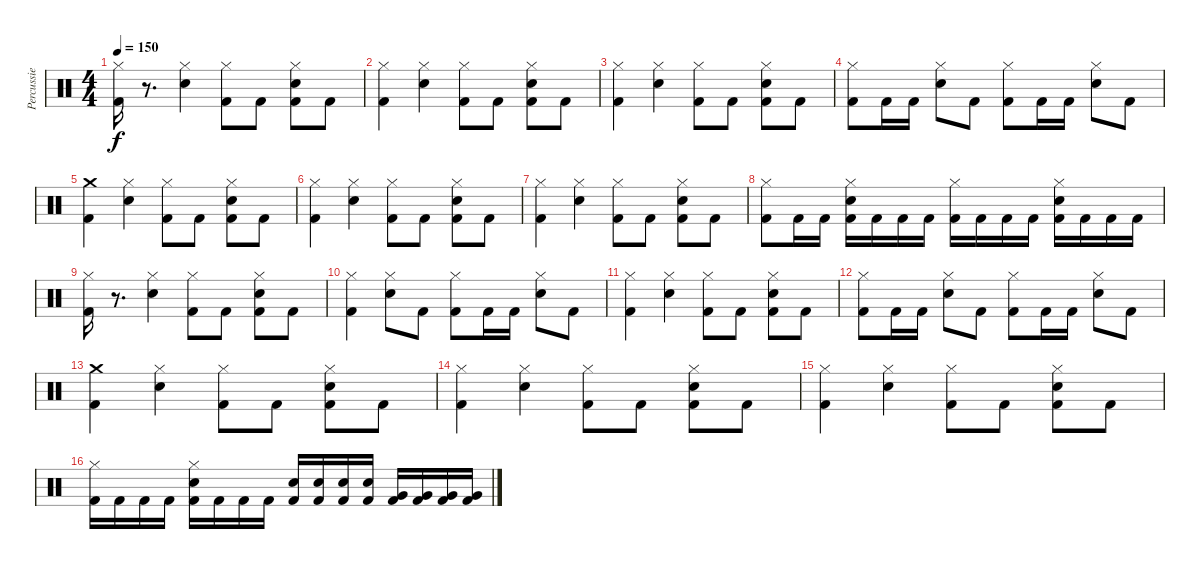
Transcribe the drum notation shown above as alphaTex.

\track ("Percussie" "Percussie") {instrument percussion}
\staff {score}
\articulation defaults
\ts (4 4)
\tempo 150
\clef neutral
\ks c
("Hi-Hat (closed)" "Kick (hit) 2").16{dy f} r.8{d} ("Electric Snare (hit)" "Hi-Hat (closed)").4 ("Hi-Hat (closed)" "Kick (hit) 2").8 "Kick (hit) 2".8 ("Electric Snare (hit)" "Hi-Hat (closed)" "Kick (hit) 2").8 "Kick (hit) 2".8 |
("Hi-Hat (closed)" "Kick (hit) 2").4 ("Electric Snare (hit)" "Hi-Hat (closed)").4 ("Hi-Hat (closed)" "Kick (hit) 2").8 "Kick (hit) 2".8 ("Electric Snare (hit)" "Hi-Hat (closed)" "Kick (hit) 2").8 "Kick (hit) 2".8 |
("Hi-Hat (closed)" "Kick (hit) 2").4 ("Electric Snare (hit)" "Hi-Hat (closed)").4 ("Hi-Hat (closed)" "Kick (hit) 2").8 "Kick (hit) 2".8 ("Electric Snare (hit)" "Hi-Hat (closed)" "Kick (hit) 2").8 "Kick (hit) 2".8 |
("Hi-Hat (closed)" "Kick (hit) 2").8 "Kick (hit) 2".16 "Kick (hit) 2".16 ("Electric Snare (hit)" "Hi-Hat (closed)").8 "Kick (hit) 2".8 ("Hi-Hat (closed)" "Kick (hit) 2").8 "Kick (hit) 2".16 "Kick (hit) 2".16 ("Electric Snare (hit)" "Hi-Hat (closed)").8 "Kick (hit) 2".8 |
("Crash medium (hit)" "Kick (hit) 2").4 ("Electric Snare (hit)" "Hi-Hat (closed)").4 ("Hi-Hat (closed)" "Kick (hit) 2").8 "Kick (hit) 2".8 ("Electric Snare (hit)" "Hi-Hat (closed)" "Kick (hit) 2").8 "Kick (hit) 2".8 |
("Hi-Hat (closed)" "Kick (hit) 2").4 ("Electric Snare (hit)" "Hi-Hat (closed)").4 ("Hi-Hat (closed)" "Kick (hit) 2").8 "Kick (hit) 2".8 ("Electric Snare (hit)" "Hi-Hat (closed)" "Kick (hit) 2").8 "Kick (hit) 2".8 |
("Hi-Hat (closed)" "Kick (hit) 2").4 ("Electric Snare (hit)" "Hi-Hat (closed)").4 ("Hi-Hat (closed)" "Kick (hit) 2").8 "Kick (hit) 2".8 ("Electric Snare (hit)" "Hi-Hat (closed)" "Kick (hit) 2").8 "Kick (hit) 2".8 |
("Hi-Hat (closed)" "Kick (hit) 2").8 "Kick (hit) 2".16 "Kick (hit) 2".16 ("Electric Snare (hit)" "Hi-Hat (closed)" "Kick (hit) 2").16 "Kick (hit) 2".16 "Kick (hit) 2".16 "Kick (hit) 2".16 ("Hi-Hat (closed)" "Kick (hit) 2").16 "Kick (hit) 2".16 "Kick (hit) 2".16 "Kick (hit) 2".16 ("Electric Snare (hit)" "Hi-Hat (closed)" "Kick (hit) 2").16 "Kick (hit) 2".16 "Kick (hit) 2".16 "Kick (hit) 2".16 |
("Hi-Hat (closed)" "Kick (hit) 2").16 r.8{d} ("Electric Snare (hit)" "Hi-Hat (closed)").4 ("Hi-Hat (closed)" "Kick (hit) 2").8 "Kick (hit) 2".8 ("Electric Snare (hit)" "Hi-Hat (closed)" "Kick (hit) 2").8 "Kick (hit) 2".8 |
("Hi-Hat (closed)" "Kick (hit) 2").4 ("Electric Snare (hit)" "Hi-Hat (closed)").8 "Kick (hit) 2".8 ("Hi-Hat (closed)" "Kick (hit) 2").8 "Kick (hit) 2".16 "Kick (hit) 2".16 ("Electric Snare (hit)" "Hi-Hat (closed)").8 "Kick (hit) 2".8 |
("Hi-Hat (closed)" "Kick (hit) 2").4 ("Electric Snare (hit)" "Hi-Hat (closed)").4 ("Hi-Hat (closed)" "Kick (hit) 2").8 "Kick (hit) 2".8 ("Electric Snare (hit)" "Hi-Hat (closed)" "Kick (hit) 2").8 "Kick (hit) 2".8 |
("Hi-Hat (closed)" "Kick (hit) 2").8 "Kick (hit) 2".16 "Kick (hit) 2".16 ("Electric Snare (hit)" "Hi-Hat (closed)").8 "Kick (hit) 2".8 ("Hi-Hat (closed)" "Kick (hit) 2").8 "Kick (hit) 2".16 "Kick (hit) 2".16 ("Electric Snare (hit)" "Hi-Hat (closed)").8 "Kick (hit) 2".8 |
("Crash medium (hit)" "Kick (hit) 2").4 ("Electric Snare (hit)" "Hi-Hat (closed)").4 ("Hi-Hat (closed)" "Kick (hit) 2").8 "Kick (hit) 2".8 ("Electric Snare (hit)" "Hi-Hat (closed)" "Kick (hit) 2").8 "Kick (hit) 2".8 |
("Hi-Hat (closed)" "Kick (hit) 2").4 ("Electric Snare (hit)" "Hi-Hat (closed)").4 ("Hi-Hat (closed)" "Kick (hit) 2").8 "Kick (hit) 2".8 ("Electric Snare (hit)" "Hi-Hat (closed)" "Kick (hit) 2").8 "Kick (hit) 2".8 |
("Hi-Hat (closed)" "Kick (hit) 2").4 ("Electric Snare (hit)" "Hi-Hat (closed)").4 ("Hi-Hat (closed)" "Kick (hit) 2").8 "Kick (hit) 2".8 ("Electric Snare (hit)" "Hi-Hat (closed)" "Kick (hit) 2").8 "Kick (hit) 2".8 |
("Hi-Hat (closed)" "Kick (hit) 2").16 "Kick (hit) 2".16 "Kick (hit) 2".16 "Kick (hit) 2".16 ("Electric Snare (hit)" "Hi-Hat (closed)" "Kick (hit) 2").16 "Kick (hit) 2".16 "Kick (hit) 2".16 "Kick (hit) 2".16 ("Electric Snare (hit)" "Kick (hit) 2").16 ("Electric Snare (hit)" "Kick (hit) 2").16 ("Electric Snare (hit)" "Kick (hit) 2").16 ("Electric Snare (hit)" "Kick (hit) 2").16 ("Very Low Tom (hit)" "Kick (hit) 2").16 ("Very Low Tom (hit)" "Kick (hit) 2").16 ("Very Low Tom (hit)" "Kick (hit) 2").16 ("Very Low Tom (hit)" "Kick (hit) 2").16
